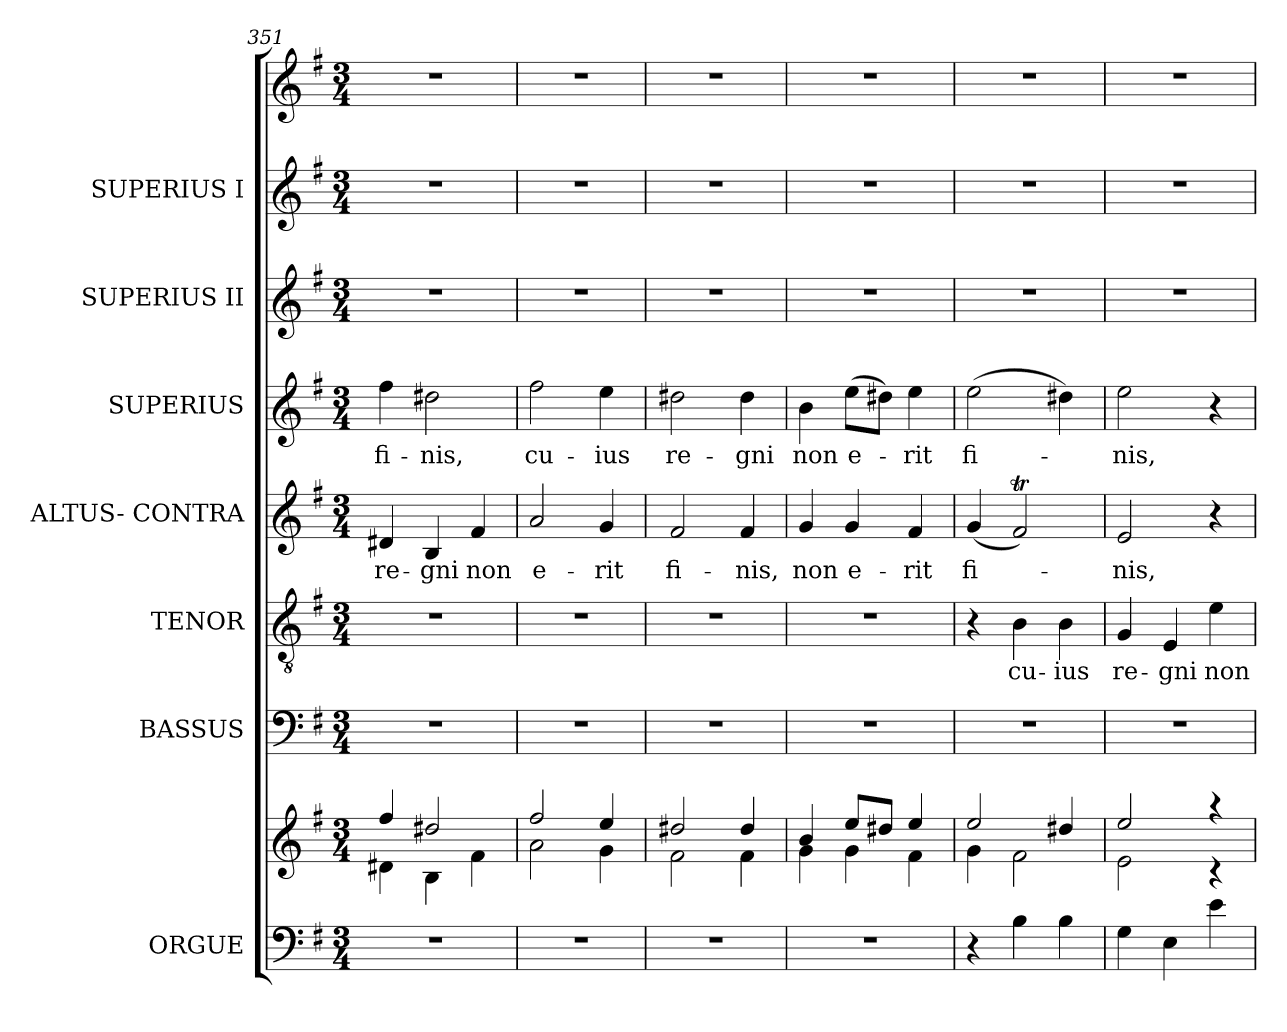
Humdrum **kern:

**kern	**kern	**kern	**kern	**text	**kern	**text	**kern	**text	**kern	**kern	**kern
*part8	*part8	*part7	*part6	*part6	*part5	*part5	*part4	*part4	*part3	*part2	*part1
*staff9	*staff8	*staff7	*staff6	*staff6	*staff5	*staff5	*staff4	*staff4	*staff3	*staff2	*staff1
*I"ORGUE	*	*I"BASSUS	*I"TENOR	*	*I"ALTUS- CONTRA	*	*I"SUPERIUS	*	*I"SUPERIUS II	*I"SUPERIUS I	*
*	*	*	*	*	*	*	*	*	*I'S II	*I'S I	*
*clefF4	*clefG2	*clefF4	*clefGv2	*	*clefG2	*	*clefG2	*	*clefG2	*clefG2	*clefG2
*k[f#]	*k[f#]	*k[f#]	*k[f#]	*	*k[f#]	*	*k[f#]	*	*k[f#]	*k[f#]	*k[f#]
*e:	*e:	*e:	*e:	*	*e:	*	*e:	*	*e:	*e:	*e:
*M3/4	*M3/4	*M3/4	*M3/4	*	*M3/4	*	*M3/4	*	*M3/4	*M3/4	*M3/4
=351	=351	=351	=351	=351	=351	=351	=351	=351	=351	=351	=351
*	*^	*	*	*	*	*	*	*	*	*	*
!	!	!	!	!	!	!	!LO:LY:b	!	!LO:LY:b	!	!	!
2.r	4ff#/	4d#X\	2.r	2.r	.	4d#X/	re-	4ff#\	fi-	2.r	2.r	2.r
!	!	!	!	!	!	!	!LO:LY:b	!	!LO:LY:b	!	!	!
.	2dd#X/	4B\	.	.	.	4B/	-gni	2dd#X\	-nis,	.	.	.
!	!	!	!	!	!	!	!LO:LY:b	!	!	!	!	!
.	.	4f#\	.	.	.	4f#/	non	.	.	.	.	.
=352	=352	=352	=352	=352	=352	=352	=352	=352	=352	=352	=352	=352
!	!	!	!	!	!	!	!LO:LY:b	!	!LO:LY:b	!	!	!
2.r	2ff#/	2a\	2.r	2.r	.	2a/	e-	2ff#\	cu-	2.r	2.r	2.r
!	!	!	!	!	!	!	!LO:LY:b	!	!LO:LY:b	!	!	!
.	4ee/	4g\	.	.	.	4g/	-rit	4ee\	-ius	.	.	.
=353	=353	=353	=353	=353	=353	=353	=353	=353	=353	=353	=353	=353
!	!	!	!	!	!	!	!LO:LY:b	!	!LO:LY:b	!	!	!
2.r	2dd#X/	2f#\	2.r	2.r	.	2f#/	fi-	2dd#X\	re-	2.r	2.r	2.r
!	!	!	!	!	!	!	!LO:LY:b	!	!LO:LY:b	!	!	!
.	4dd#/	4f#\	.	.	.	4f#/	-nis,	4dd#\	-gni	.	.	.
=354	=354	=354	=354	=354	=354	=354	=354	=354	=354	=354	=354	=354
!	!	!	!	!	!	!	!LO:LY:b	!	!LO:LY:b	!	!	!
2.r	4b/	4g\	2.r	2.r	.	4g/	non	4b\	non	2.r	2.r	2.r
!	!	!	!	!	!	!	!LO:LY:b	!	!LO:LY:b	!	!	!
.	8ee/L	4g\	.	.	.	4g/	e-	(>8ee\L	e-	.	.	.
.	8dd#X/J	.	.	.	.	.	.	8dd#X\J)	.	.	.	.
!	!	!	!	!	!	!	!LO:LY:b	!	!LO:LY:b	!	!	!
.	4ee/	4f#\	.	.	.	4f#/	-rit	4ee\	-rit	.	.	.
!!LO:LB:g=z
=355	=355	=355	=355	=355	=355	=355	=355	=355	=355	=355	=355	=355
!	!	!	!	!	!	!	!LO:LY:b	!	!LO:LY:b	!	!	!
4r	2ee/	4g\	2.r	4r	.	(<4g/	fi-	(>2ee\	fi-	2.r	2.r	2.r
!	!	!	!	!	!LO:LY:b	!	!	!	!	!	!	!
4B\	.	2f#\	.	4B\	cu-	2f#t/)	.	.	.	.	.	.
!	!	!	!	!	!LO:LY:b	!	!	!	!	!	!	!
4B\	4dd#X/	.	.	4B\	-ius	.	.	4dd#X\)	.	.	.	.
=356	=356	=356	=356	=356	=356	=356	=356	=356	=356	=356	=356	=356
!	!	!	!	!	!LO:LY:b	!	!LO:LY:b	!	!LO:LY:b	!	!	!
4G\	2ee/	2e\	2.r	4G/	re-	2e/	-nis,	2ee\	-nis,	2.r	2.r	2.r
!	!	!	!	!	!LO:LY:b	!	!	!	!	!	!	!
4E\	.	.	.	4E/	-gni	.	.	.	.	.	.	.
!	!	!	!	!	!LO:LY:b	!	!	!	!	!	!	!
4e\	4raa	4rc	.	4e\	non	4r	.	4r	.	.	.	.
*	*v	*v	*	*	*	*	*	*	*	*	*	*
=	=	=	=	=	=	=	=	=	=	=	=
*-	*-	*-	*-	*-	*-	*-	*-	*-	*-	*-	*-
